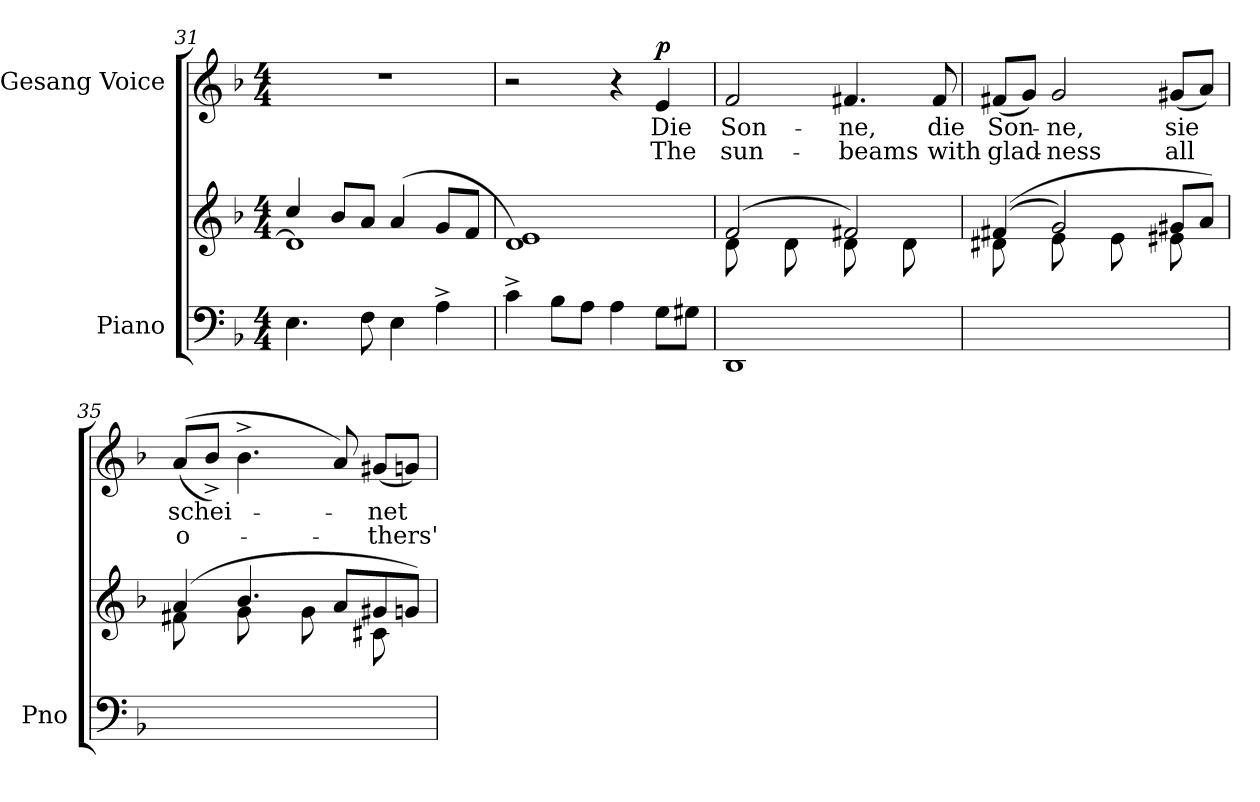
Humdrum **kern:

**kern	**kern	**kern	**text	**text	**dynam
*part2	*part2	*part1	*part1	*part1	*part1
*staff3	*staff2	*staff1	*staff1	*staff1	*staff1
*I"Piano	*	*I"Gesang Voice	*	*	*
*I'Pno	*	*	*	*	*
*clefF4	*clefG2	*clefG2	*	*	*
*k[b-]	*k[b-]	*k[b-]	*	*	*
*M4/4	*M4/4	*M4/4	*	*	*
=31	=31	=31	=31	=31	=31
*	*^	*	*	*	*
4.E\	4cc/	1d]	1r	.	.	.
.	8b-/L	.	.	.	.	.
8F\	8a/J	.	.	.	.	.
4E\	(4a/	.	.	.	.	.
4A^\	8g/L	.	.	.	.	.
.	8f/J	.	.	.	.	.
*	*v	*v	*	*	*	*
=32	=32	=32	=32	=32	=32
4c^\	1d 1e)	2r	.	.	.
8B-\L	.	.	.	.	.
8A\J	.	.	.	.	.
4A\	.	4r	.	.	.
!	!	!	!LO:LY:b	!LO:LY:b	!LO:DY:a
8G\L	.	4e/	Die	The	p
8G#X\J	.	.	.	.	.
=33	=33	=33	=33	=33	=33
*^	*^	*	*	*	*
!	!	!	!	!	!LO:LY:b	!LO:LY:b	!
8ryy	1DD	(>2f/	(8d\L	2f/	Son-	sun-	.
8A/	.	.	8ryy	.	.	.	.
8ryy	.	.	8d\	.	.	.	.
8A/J	.	.	8ryy	.	.	.	.
!	!	!	!	!	!LO:LY:b	!LO:LY:b	!
8ryy	.	2f#X/)	8d\L	4.f#X/	-ne,	-beams	.
8A/	.	.	8ryy	.	.	.	.
8ryy	.	.	8d\	.	.	.	.
!	!	!	!	!	!LO:LY:b	!LO:LY:b	!
8A/J)	.	.	8ryy	8f#/	die	with	.
*v	*v	*	*	*	*	*	*
!!LO:PB:g=z
=34	=34	=34	=34	=34	=34	=34
!	!	!	!	!LO:LY:b	!LO:LY:b	!
8ryy	(>(>4f#X/	(8d#X\L	(8f#X/L	Son-	glad-	.
8A/	.	8ryy	8g/J)	.	.	.
!	!	!	!	!LO:LY:b	!LO:LY:b	!
8ryy	2g/)	8e\	2g/	-ne,	-ness	.
8A/J	.	8ryy	.	.	.	.
8ryy	.	8e\L	.	.	.	.
8A/	.	8ryy	.	.	.	.
!	!	!	!	!LO:LY:b	!LO:LY:b	!
8ryy	8g#X/L	8e#X\	(8g#X/L	sie	all	.
8A/J)	8a/J)	8ryy	8a/J)	.	.	.
=35	=35	=35	=35	=35	=35	=35
!	!	!	!	!LO:LY:b	!LO:LY:b	!
8ryy	(>4a/	(8f#X\L	((8a/L	schei-	o-	.
8A/	.	8ryy	8b-^/J)	.	.	.
8ryy	4.b-/	8g\	4.b-^\	.	.	.
8A/J	.	8ryy	.	.	.	.
8ryy	.	8g\L	.	.	.	.
8A/	8a/L	8ryy	8a/)	.	.	.
!	!	!	!	!LO:LY:b	!LO:LY:b	!
8ryy	8g#X/	8c#X\	(8g#X/L	-net	-thers'	.
8A/J)	8gn/J)	8ryy	8gn/J)	.	.	.
*	*v	*v	*	*	*	*
=	=	=	=	=	=
*-	*-	*-	*-	*-	*-
